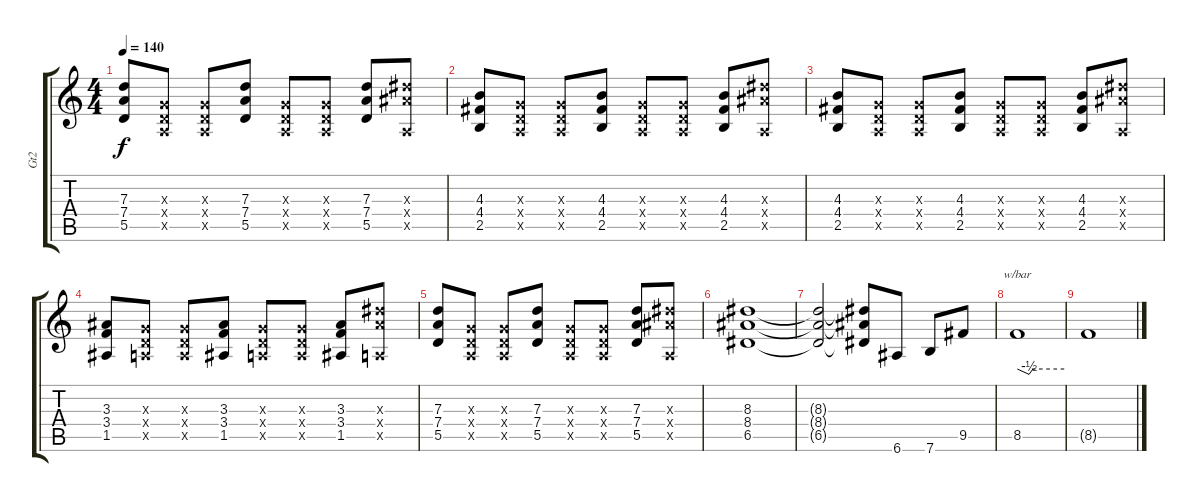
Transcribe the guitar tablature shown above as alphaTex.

\track ("Gt2" "Gt2") {instrument overdrivenguitar}
\staff {score tabs}
\tuning (E4 B3 G3 D3 A2 E2) {hide}
\ts (4 4)
\tempo 140
\clef g2
\ks c
(7.3 7.4 5.5).8{dy f} (0.3{x} 0.4{x} 0.5{x}).8 (0.3{x} 0.4{x} 0.5{x}).8 (7.3 7.4 5.5).8 (0.3{x} 0.4{x} 0.5{x}).8 (0.3{x} 0.4{x} 0.5{x}).8 (7.3 7.4 5.5).8 (8.3{x} 8.4{x} 0.5{x}).8 |
(4.3 4.4 2.5).8 (0.3{x} 0.4{x} 0.5{x}).8 (0.3{x} 0.4{x} 0.5{x}).8 (4.3 4.4 2.5).8 (0.3{x} 0.4{x} 0.5{x}).8 (0.3{x} 0.4{x} 0.5{x}).8 (4.3 4.4 2.5).8 (8.3{x} 8.4{x} 0.5{x}).8 |
(4.3 4.4 2.5).8 (0.3{x} 0.4{x} 0.5{x}).8 (0.3{x} 0.4{x} 0.5{x}).8 (4.3 4.4 2.5).8 (0.3{x} 0.4{x} 0.5{x}).8 (0.3{x} 0.4{x} 0.5{x}).8 (4.3 4.4 2.5).8 (8.3{x} 8.4{x} 0.5{x}).8 |
(3.3 3.4 1.5).8 (0.3{x} 0.4{x} 0.5{x}).8 (0.3{x} 0.4{x} 0.5{x}).8 (3.3 3.4 1.5).8 (0.3{x} 0.4{x} 0.5{x}).8 (0.3{x} 0.4{x} 0.5{x}).8 (3.3 3.4 1.5).8 (8.3{x} 8.4{x} 0.5{x}).8 |
(7.3 7.4 5.5).8 (0.3{x} 0.4{x} 0.5{x}).8 (0.3{x} 0.4{x} 0.5{x}).8 (7.3 7.4 5.5).8 (0.3{x} 0.4{x} 0.5{x}).8 (0.3{x} 0.4{x} 0.5{x}).8 (7.3 7.4 5.5).8 (8.3{x} 8.4{x} 0.5{x}).8 |
(8.3 8.4 6.5).1 |
(8.3{t} 8.4{t} 6.5{t}).2 (8.3{t} 8.4{t} 6.5{t}).8 6.6.8 7.6.8 9.5.8 |
8.5.1{tbe (custom default 0 0 15 -2 20 0 60 0)} |
8.5{t}.1
